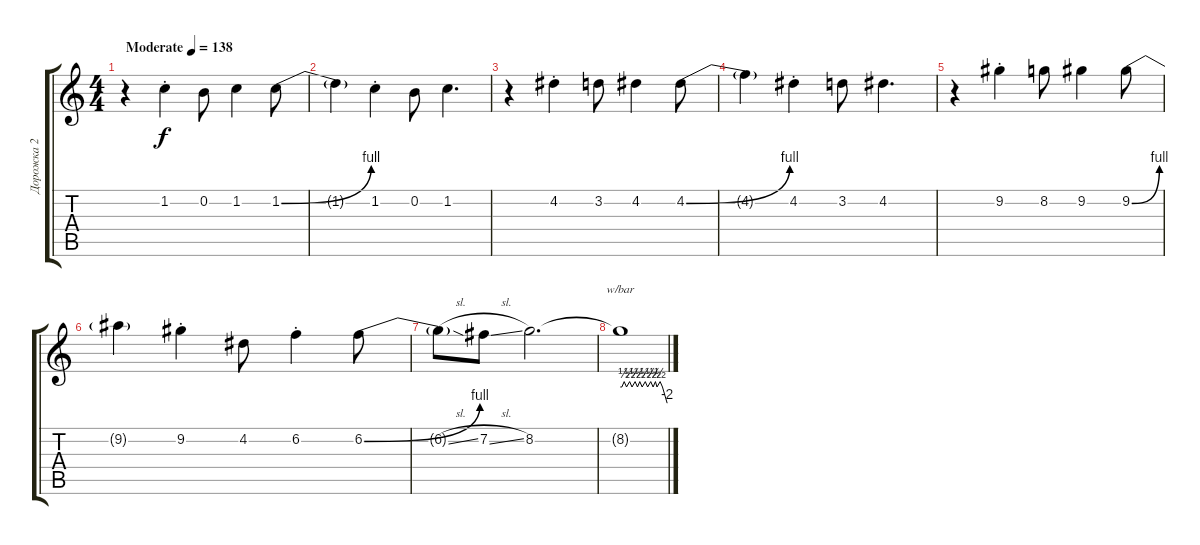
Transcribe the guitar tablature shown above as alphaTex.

\track ("Дорожка 2" "Дорожка 2") {instrument electricguitarclean}
\staff {score tabs}
\tuning (E4 B3 G3 D3 A2 E2) {hide}
\ts (4 4)
\tempo (138 "Moderate")
\clef g2
\ks c
r.4{dy f instrument electricguitarclean} 1.2{st}.4 0.2.8 1.2.4 1.2{be (bend 0 0 60 4)}.8 |
1.2{t}.4 1.2{st}.4 0.2.8 1.2.4{d} |
r.4 4.2{st}.4 3.2.8 4.2.4 4.2{be (bend 0 0 60 4)}.8 |
4.2{t}.4 4.2{st}.4 3.2.8 4.2.4{d} |
r.4 9.2{st}.4 8.2.8 9.2.4 9.2{be (bend 0 0 60 4)}.8 |
9.2{t}.4 9.2{st}.4 4.2.8 6.2{st}.4 6.2{be (bend 0 0 60 4)}.8 |
6.2{sl t}.8 7.2{sl}.8 8.2.2{d} |
8.2{t}.1{tbe (custom default 0 0 2 0 5 2 8 0 12 2 15 0 19 2 22 0 25 2 28 0 32 2 35 0 39 2 42 0 45 2 47 0 51 2 54 0 60 -8)}
